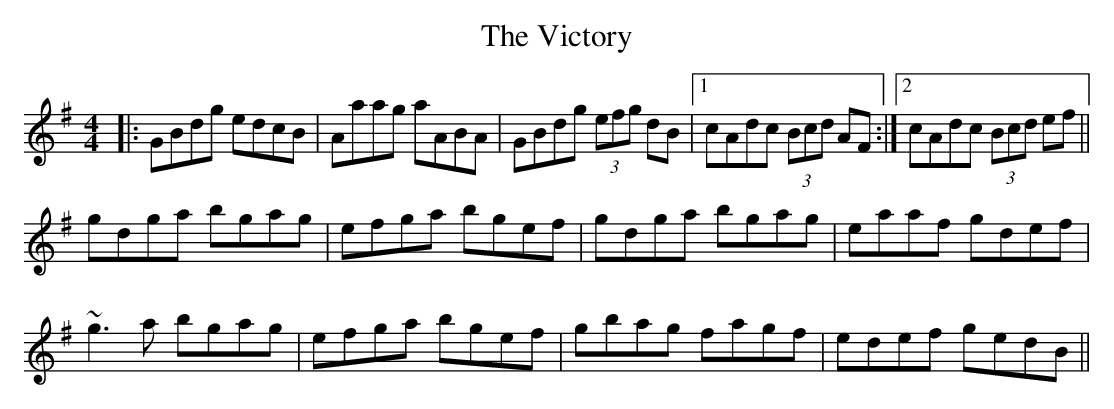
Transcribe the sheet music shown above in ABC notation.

X:1
T: The Victory
M: 4/4
L: 1/8
K: Gmaj
|:GBdg edcB|Aaag aABA|GBdg (3efg dB|1 cAdc (3Bcd AF:|2 cAdc (3Bcd ef||
gdga bgag|efga bgef|gdga bgag|eaaf gdef|
~g3a bgag|efga bgef|gbag fagf|edef gedB||
